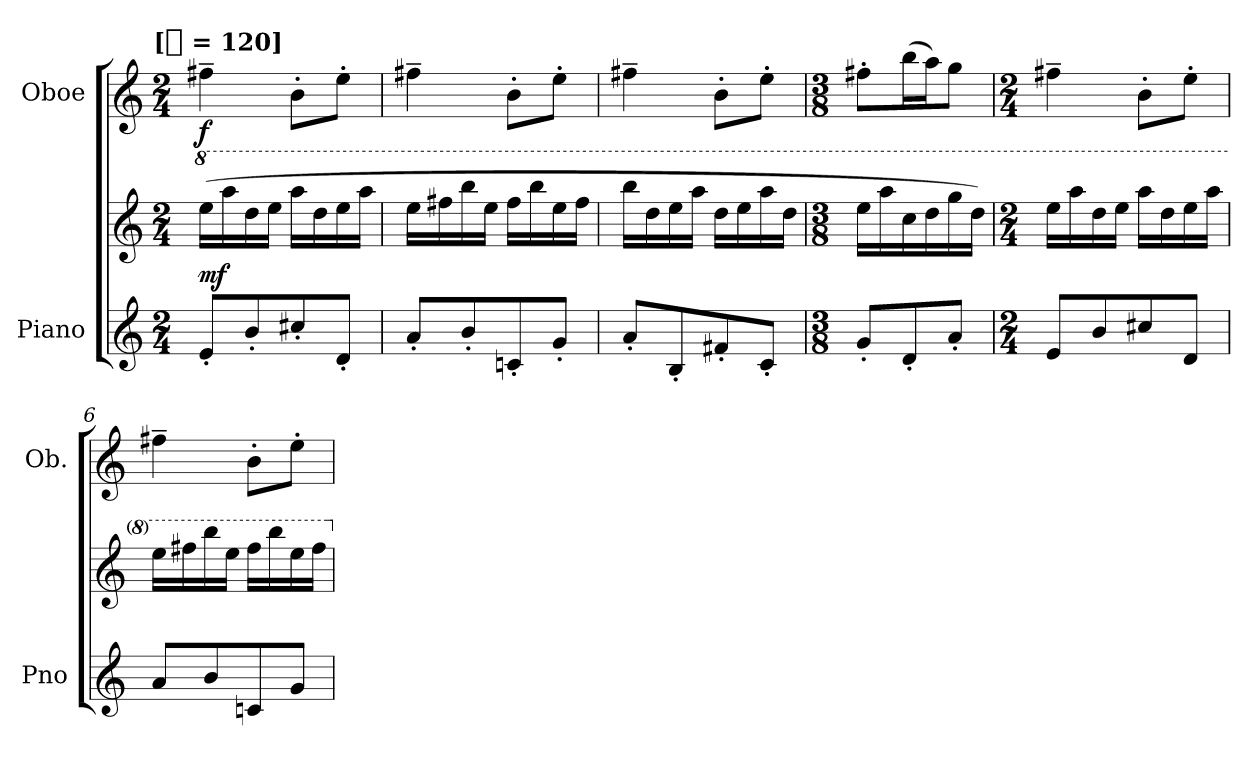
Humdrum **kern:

**kern	**kern	**dynam	**kern	**dynam
*part2	*part2	*part2	*part1	*part1
*staff3	*staff2	*staff2/3	*staff1	*staff1
*I"Piano	*	*	*I"Oboe	*
*I'Pno	*	*	*I'Ob.	*
*clefG2	*clefG2	*	*clefG2	*
*k[]	*k[]	*	*k[]	*
*C:	*C:	*	*C:	*
!!LO:TX:omd:t=[[quarter] = 120]
*M2/4	*M2/4	*	*M2/4	*
*MM120	*MM120	*	*MM120	*
*	*8va	*	*	*
=1	=1	=1	=1	=1
8e'L	(16eeeLL	mf	4ff#X~i	f
.	16aaa	.	.	.
8b'	16ddd	.	.	.
.	16eeeJJ	.	.	.
8cc#X'	16aaaLL	.	8b'L	.
.	16ddd	.	.	.
8d'J	16eee	.	8ee'J	.
.	16aaaJJ	.	.	.
=2	=2	=2	=2	=2
8a'L	16eeeLL	.	4ff#X~	.
.	16fff#X	.	.	.
8b'	16bbb	.	.	.
.	16eeeJJ	.	.	.
8cn'	16fff#LL	.	8b'L	.
.	16bbb	.	.	.
8g'J	16eee	.	8ee'J	.
.	16fff#JJ	.	.	.
=3	=3	=3	=3	=3
8a'L	16bbbLL	.	4ff#X~	.
.	16ddd	.	.	.
8B'	16eee	.	.	.
.	16aaaJJ	.	.	.
8f#X'	16dddLL	.	8b'L	.
.	16eee	.	.	.
8c'J	16aaa	.	8ee'J	.
.	16dddJJ	.	.	.
=4	=4	=4	=4	=4
*M3/8	*M3/8	*	*M3/8	*
8g'L	16eeeLL	.	8ff#X'L	.
.	16aaa	.	.	.
8d'	16ccc	.	(16bbL	.
.	16ddd	.	16aaJ)	.
8a'J	16ggg	.	8ggJ	.
.	16dddJJ)	.	.	.
=5	=5	=5	=5	=5
*M2/4	*M2/4	*	*M2/4	*
8eL	16eeejLL	.	4ff#X~	.
.	16aaa	.	.	.
8b	16ddd	.	.	.
.	16eeeJJ	.	.	.
8cc#X	16aaaLL	.	8b'L	.
.	16ddd	.	.	.
8dJ	16eee	.	8ee'J	.
.	16aaaJJ	.	.	.
=6	=6	=6	=6	=6
8aL	16eeeLL	.	4ff#X~	.
.	16fff#X	.	.	.
8b	16bbb	.	.	.
.	16eeeJJ	.	.	.
8cn	16fff#LL	.	8b'L	.
.	16bbb	.	.	.
8gJ	16eee	.	8ee'J	.
.	16fff#JJ	.	.	.
*	*X8va	*	*	*
=	=	=	=	=
*-	*-	*-	*-	*-
